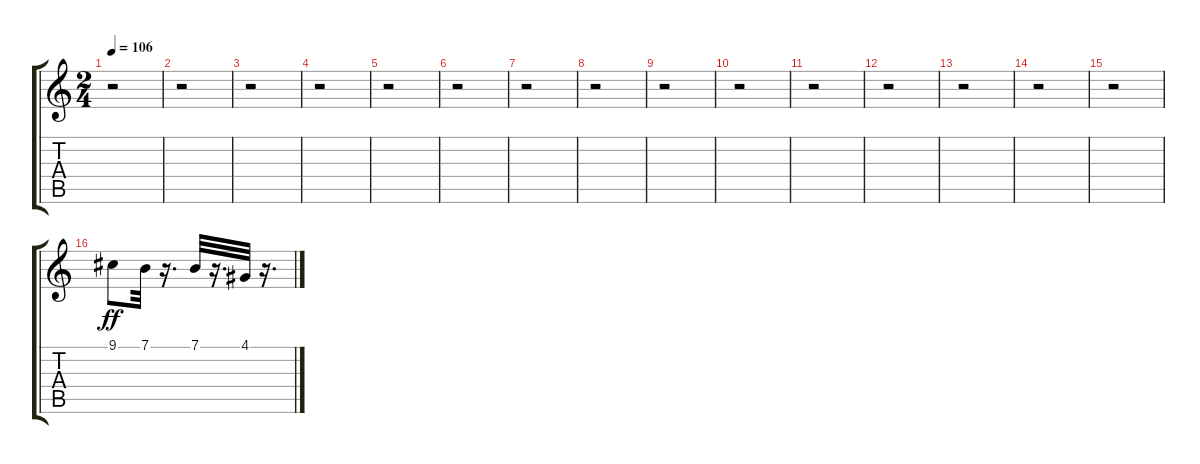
\track "" {instrument lead2sawtooth}
\staff {score tabs}
\tuning (E4 B3 G3 D3 A2 E2) {hide}
\ts (2 4)
\tempo 106
\clef g2
\ks c
r.2{dy f} |
r.2 |
r.2 |
r.2 |
r.2 |
r.2 |
r.2 |
r.2 |
r.2 |
r.2 |
r.2 |
r.2 |
r.2 |
r.2 |
r.2 |
9.1.8{dy ff} 7.1.32 r.16{d} 7.1.32 r.16{d} 4.1.32 r.16{d}
